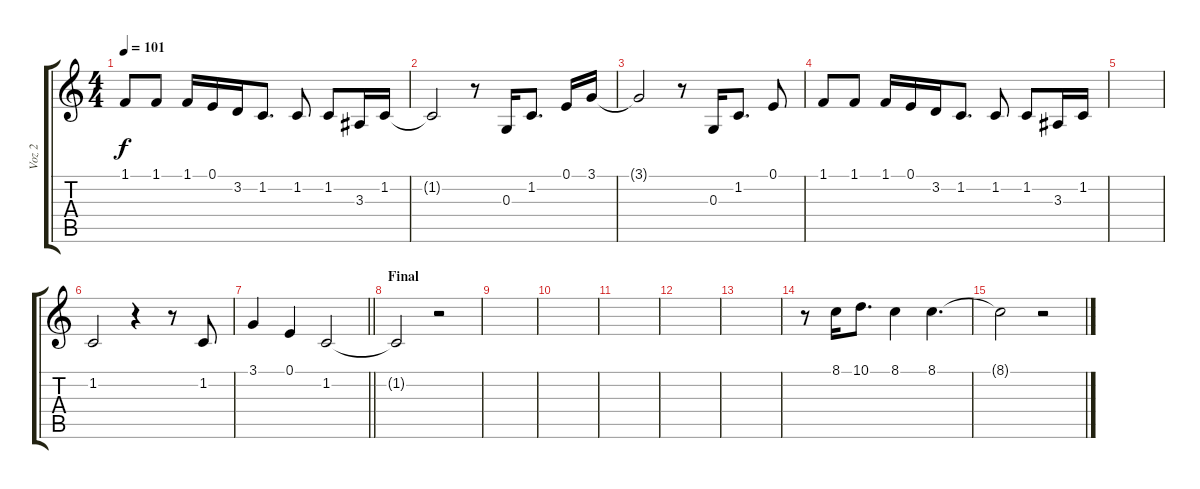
\track ("Voz 2" "Voz 2") {instrument baritonesax}
\staff {score tabs}
\tuning (E4 B3 G3 D3 A2 E2) {hide}
\ts (4 4)
\tempo 101
\clef g2
\ks c
1.1.8{dy f} 1.1.8 1.1.16 0.1.16 3.2.16 1.2.8{d} 1.2.8 1.2.8 3.3.16 1.2.16 |
1.2{t}.2 r.8 0.3.16 1.2.8{d} 0.1.16 3.1.16 |
3.1{t}.2 r.8 0.3.16 1.2.8{d} 0.1.8 |
1.1.8 1.1.8 1.1.16 0.1.16 3.2.16 1.2.8{d} 1.2.8 1.2.8 3.3.16 1.2.16 |
|
1.2.2 r.4 r.8 1.2.8 |
\barLineRight lightlight
3.1.4 0.1.4 1.2.2 |
\section ("" "Final")
1.2{t}.2 r.2 |
|
|
|
|
|
r.8 8.1.16 10.1.8{d} 8.1.4 8.1.4{d} |
8.1{t}.2 r.2
